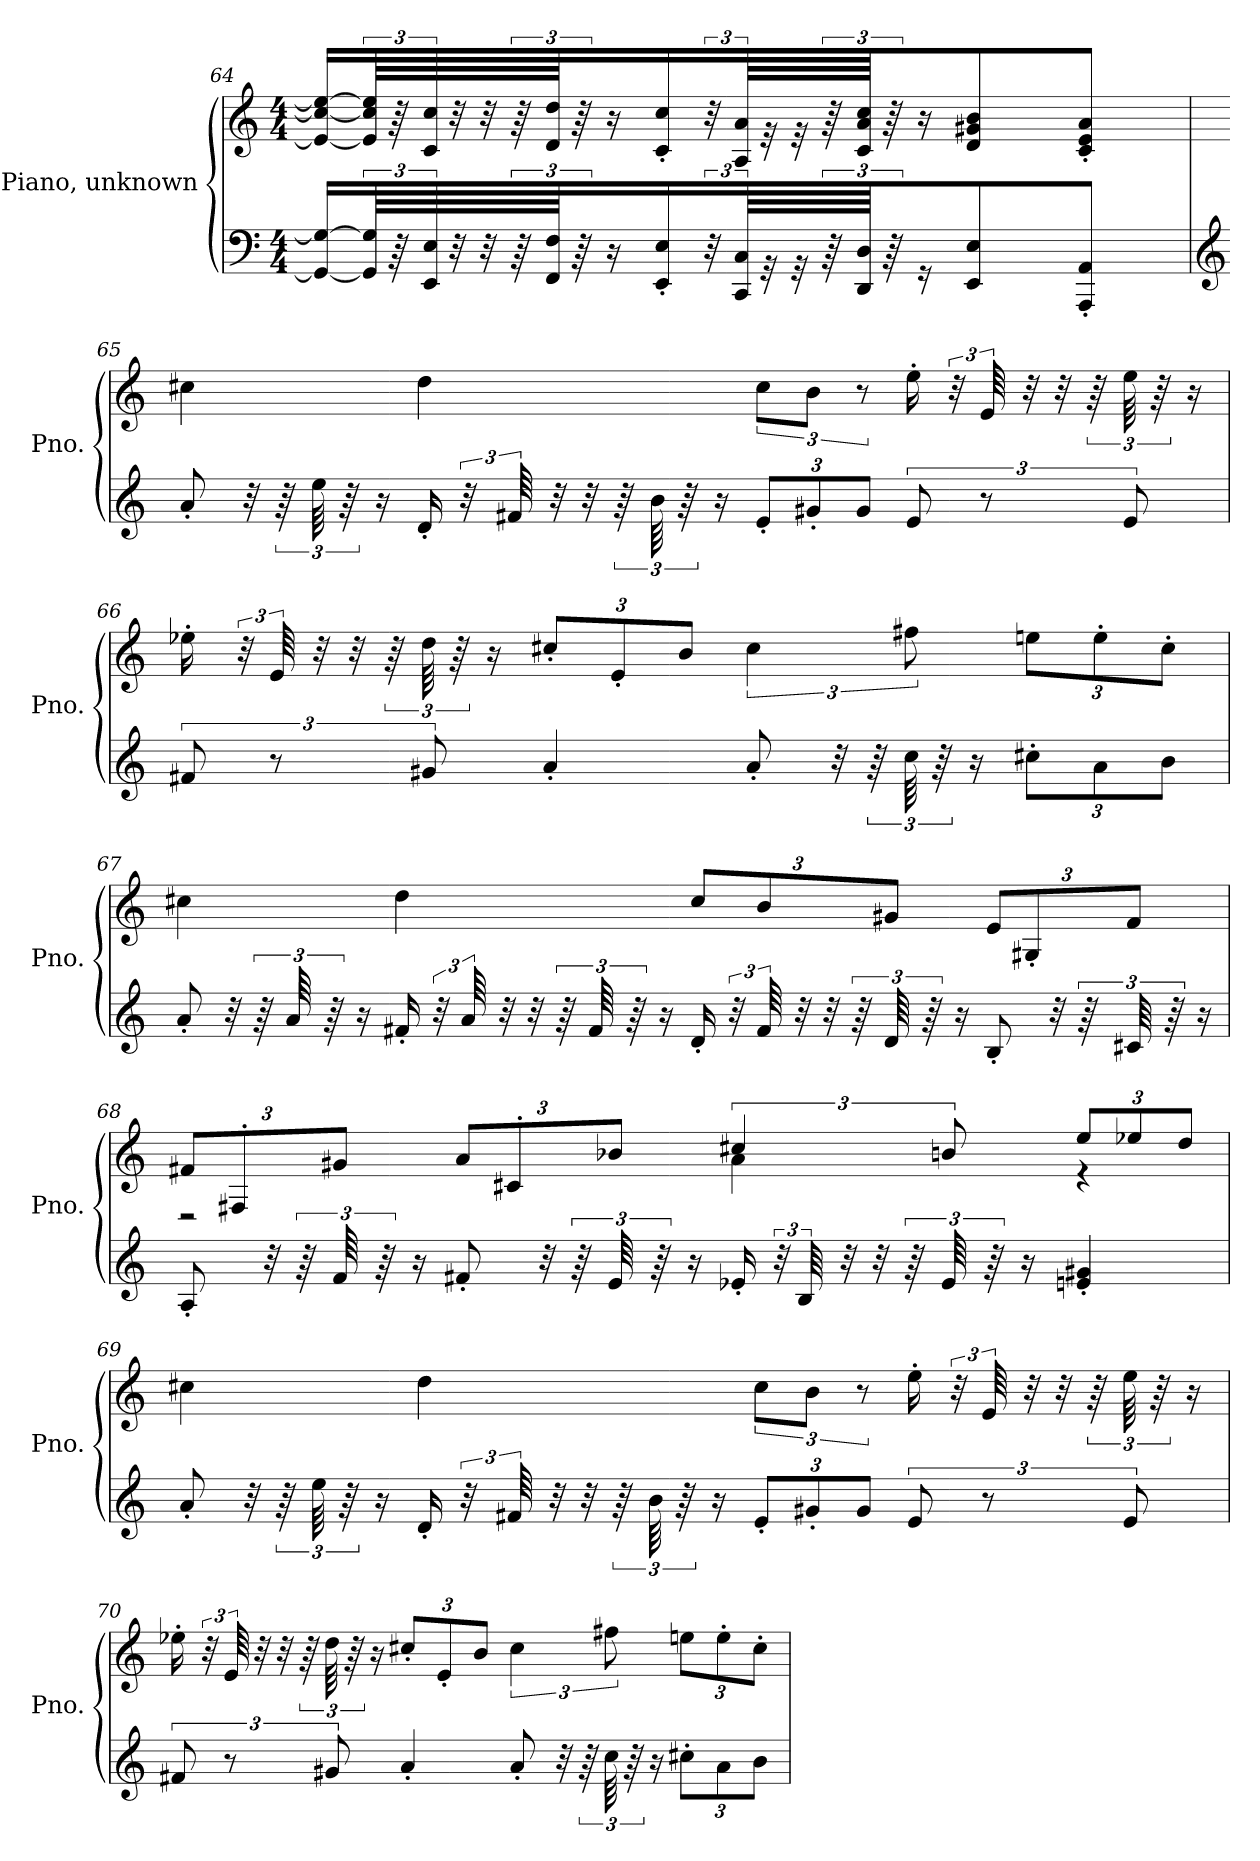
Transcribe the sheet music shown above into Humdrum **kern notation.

**kern	**kern
*part1	*part1
*staff2	*staff1
*I"Piano, unknown	*
*I'Pno.	*
!!LO:LB:g=z
*clefF4	*clefG2
*k[]	*k[]
*M4/4	*M4/4
=64	=64
16GG/_ 16G/_LL	16e/_ 16cc/_ 16ee/_LL
96GG/] 96G/]JJkk	96e/] 96cc/] 96ee/]JJkk
96r	96r
96EE/ 96E/	96c/ 96cc/
32r	32r
32r	32r
96r	96r
96FF/ 96F/	96d/ 96dd/
96r	96r
16r	16r
16EE/' 16E/'	16c/' 16cc/'
48r	48r
96CC/ 96C/	96A/ 96a/
32r	32r
32r	32r
96r	96r
96DD/ 96D/	96c/ 96a/ 96cc/
96r	96r
16r	16r
4EE/ 4E/	4d/ 4g#X/ 4b/
4AAA/' 4AA/'	4c/' 4e/' 4a/'
!!LO:LB:g=z
=65	=65
*clefG2	*
8a'/	4cc#X\
32r	.
96r	.
96ee\	.
96r	.
16r	.
16d'/	4dd\
48r	.
96f#X/	.
32r	.
32r	.
96r	.
96b\	.
96r	.
16r	.
*Xbrackettup	*
12e'/L	12cc#\L
12g#X'/	12b\J
12g#/J	12r
*brackettup	*
12e/	16ee'\
.	48r
12r	96e/
.	32r
.	32r
.	96r
12e/	96ee\
.	96r
.	16r
!!LO:LB:g=z
=66	=66
12f#X/	16ee-X'\
.	48r
12r	96e/
.	32r
.	32r
.	96r
12g#X/	96dd\
.	96r
.	16r
*	*Xbrackettup
4a'/	12cc#X'/L
.	12e'/
.	12b/J
*	*brackettup
8a'/	6cc#\
32r	.
96r	.
96cc\	12ff#X\
96r	.
16r	.
*Xbrackettup	*Xbrackettup
12cc#X'\L	12een\L
12a\	12ee'\
12b\J	12cc#'\J
!!LO:LB:g=z
=67	=67
8a'/	4cc#X\
32r	.
*brackettup	*
96r	.
96a/	.
96r	.
16r	.
16f#X'/	4dd\
48r	.
96a/	.
32r	.
32r	.
96r	.
96f#/	.
96r	.
16r	.
16d'/	12cc#/L
48r	.
96f#/	12b/
32r	.
32r	.
96r	.
96d/	12g#X/J
96r	.
16r	.
8B'/	12e/L
.	12G#X'/
32r	.
96r	.
96c#X/	12f/J
96r	.
16r	.
!!LO:LB:g=z
=68	=68
*	*^
8A'/	12f#X/L	2r
.	12F#X'/	.
32r	.	.
96r	.	.
96f/	12g#X/J	.
96r	.	.
16r	.	.
8f#X'/	12a/L	.
.	12c#X'/	.
32r	.	.
96r	.	.
96e/	12b-X/J	.
96r	.	.
16r	.	.
*	*brackettup	*
16e-X'/	6cc#X/	4a\
48r	.	.
96B/	.	.
32r	.	.
32r	.	.
96r	.	.
96e-/	12bn/	.
96r	.	.
16r	.	.
*	*Xbrackettup	*
4en/' 4g#X/'	12ee/L	4r
.	12ee-X/	.
.	12dd/J	.
*	*v	*v
!!LO:PB:g=z
=69	=69
8a'/	4cc#X\
32r	.
96r	.
96ee\	.
96r	.
16r	.
16d'/	4dd\
48r	.
96f#X/	.
32r	.
32r	.
96r	.
96b\	.
96r	.
16r	.
*Xbrackettup	*brackettup
12e'/L	12cc#\L
12g#X'/	12b\J
12g#/J	12r
*brackettup	*
12e/	16ee'\
.	48r
12r	96e/
.	32r
.	32r
.	96r
12e/	96ee\
.	96r
.	16r
!!LO:LB:g=z
=70	=70
12f#X/	16ee-X'\
.	48r
12r	96e/
.	32r
.	32r
.	96r
12g#X/	96dd\
.	96r
.	16r
*	*Xbrackettup
4a'/	12cc#X'/L
.	12e'/
.	12b/J
*	*brackettup
8a'/	6cc#\
32r	.
96r	.
96cc\	12ff#X\
96r	.
16r	.
*Xbrackettup	*Xbrackettup
12cc#X'\L	12een\L
12a\	12ee'\
12b\J	12cc#'\J
=	=
*-	*-
